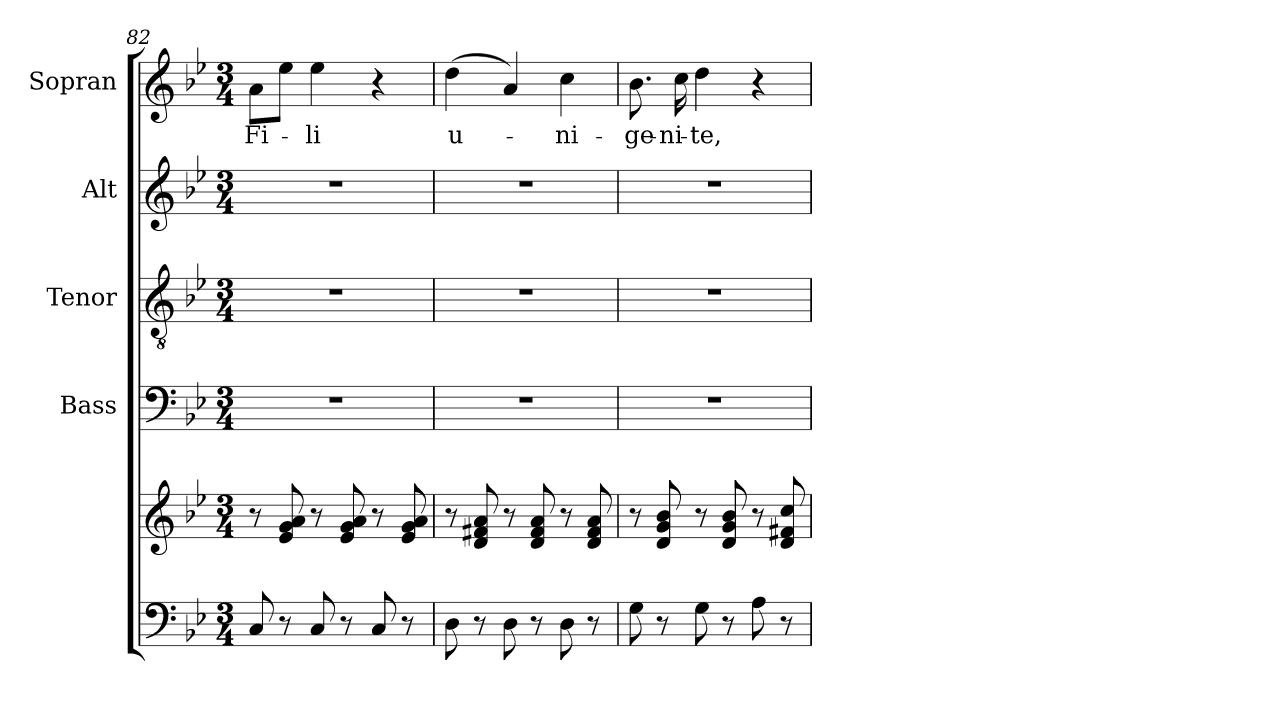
**kern	**kern	**kern	**kern	**kern	**kern	**text
*part5	*part5	*part4	*part3	*part2	*part1	*part1
*staff6	*staff5	*staff4	*staff3	*staff2	*staff1	*staff1
*	*	*I"Bass	*I"Tenor	*I"Alt	*I"Sopran	*
*	*	*I'B.	*I'T.	*I'A.	*I'S.	*
*clefF4	*clefG2	*clefF4	*clefGv2	*clefG2	*clefG2	*
*k[b-e-]	*k[b-e-]	*k[b-e-]	*k[b-e-]	*k[b-e-]	*k[b-e-]	*
*B-:	*B-:	*B-:	*B-:	*B-:	*B-:	*
*M3/4	*M3/4	*M3/4	*M3/4	*M3/4	*M3/4	*
=82	=82	=82	=82	=82	=82	=82
!	!	!	!	!	!	!LO:LY:b
8C/	8r	2.r	2.r	2.r	8a\L	Fi-
8r	8e-/ 8g/ 8a/	.	.	.	8ee-\J	.
!	!	!	!	!	!	!LO:LY:b
8C/	8r	.	.	.	4ee-\	-li
8r	8e-/ 8g/ 8a/	.	.	.	.	.
8C/	8r	.	.	.	4r	.
8r	8e-/ 8g/ 8a/	.	.	.	.	.
=83	=83	=83	=83	=83	=83	=83
!	!	!	!	!	!	!LO:LY:b
8D\	8r	2.r	2.r	2.r	(>4dd\	u-
8r	8d/ 8f#X/ 8a/	.	.	.	.	.
8D\	8r	.	.	.	4a/)	.
8r	8d/ 8f#/ 8a/	.	.	.	.	.
!	!	!	!	!	!	!LO:LY:b
8D\	8r	.	.	.	4cc\	-ni-
8r	8d/ 8f#/ 8a/	.	.	.	.	.
!!LO:PB:g=z
=84	=84	=84	=84	=84	=84	=84
!	!	!	!	!	!	!LO:LY:b
8G\	8r	2.r	2.r	2.r	8.b-\	-ge-
8r	8d/ 8g/ 8b-/	.	.	.	.	.
!	!	!	!	!	!	!LO:LY:b
.	.	.	.	.	16cc\	-ni-
!	!	!	!	!	!	!LO:LY:b
8G\	8r	.	.	.	4dd\	-te,
8r	8d/ 8g/ 8b-/	.	.	.	.	.
8A\	8r	.	.	.	4r	.
8r	8d/ 8f#X/ 8cc/	.	.	.	.	.
=	=	=	=	=	=	=
*-	*-	*-	*-	*-	*-	*-
